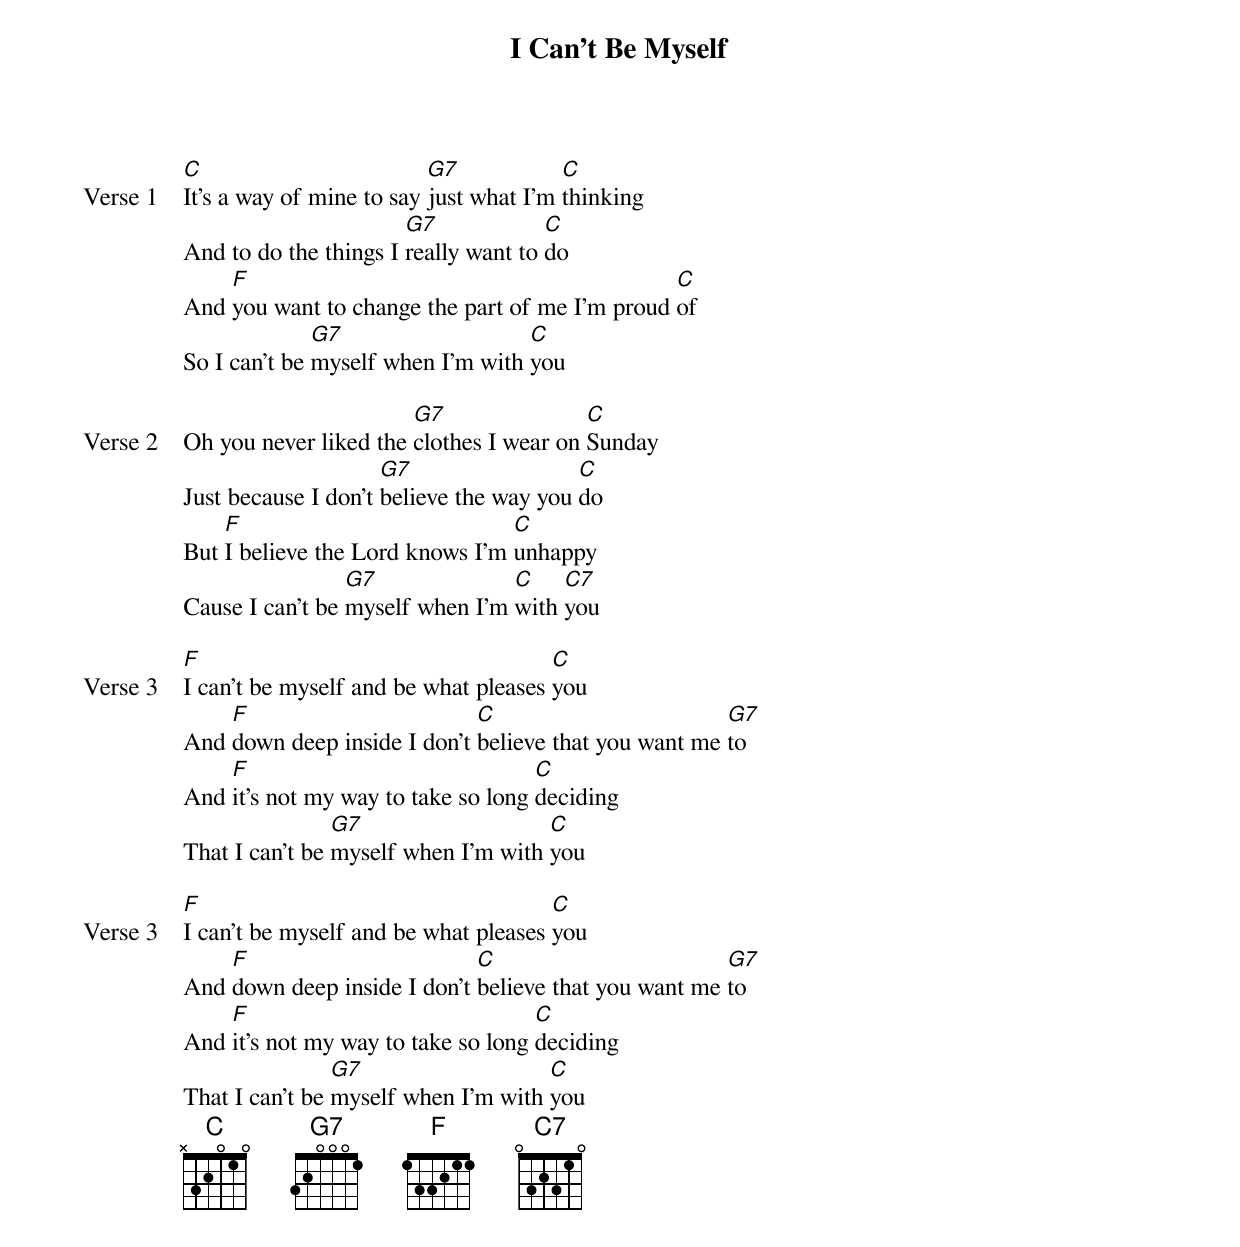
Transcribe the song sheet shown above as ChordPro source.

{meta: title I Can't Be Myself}
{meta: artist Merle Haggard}

{start_of_verse: Verse 1}
[C]It's a way of mine to say [G7]just what I'm [C]thinking
And to do the things I [G7]really want to [C]do
And [F]you want to change the part of me I'm proud [C]of
So I can't be [G7]myself when I'm with [C]you
{end_of_verse}

{start_of_verse: Verse 2}
Oh you never liked the [G7]clothes I wear on [C]Sunday
Just because I don't [G7]believe the way you [C]do
But [F]I believe the Lord knows I'm [C]unhappy
Cause I can't be [G7]myself when I'm [C]with [C7]you
{end_of_verse}

{start_of_verse: Verse 3}
[F]I can't be myself and be what pleases [C]you
And [F]down deep inside I don't [C]believe that you want me [G7]to
And [F]it's not my way to take so long [C]deciding
That I can't be [G7]myself when I'm with [C]you
{end_of_verse}

{start_of_verse: Verse 3}
[F]I can't be myself and be what pleases [C]you
And [F]down deep inside I don't [C]believe that you want me [G7]to
And [F]it's not my way to take so long [C]deciding
That I can't be [G7]myself when I'm with [C]you
{end_of_verse}
